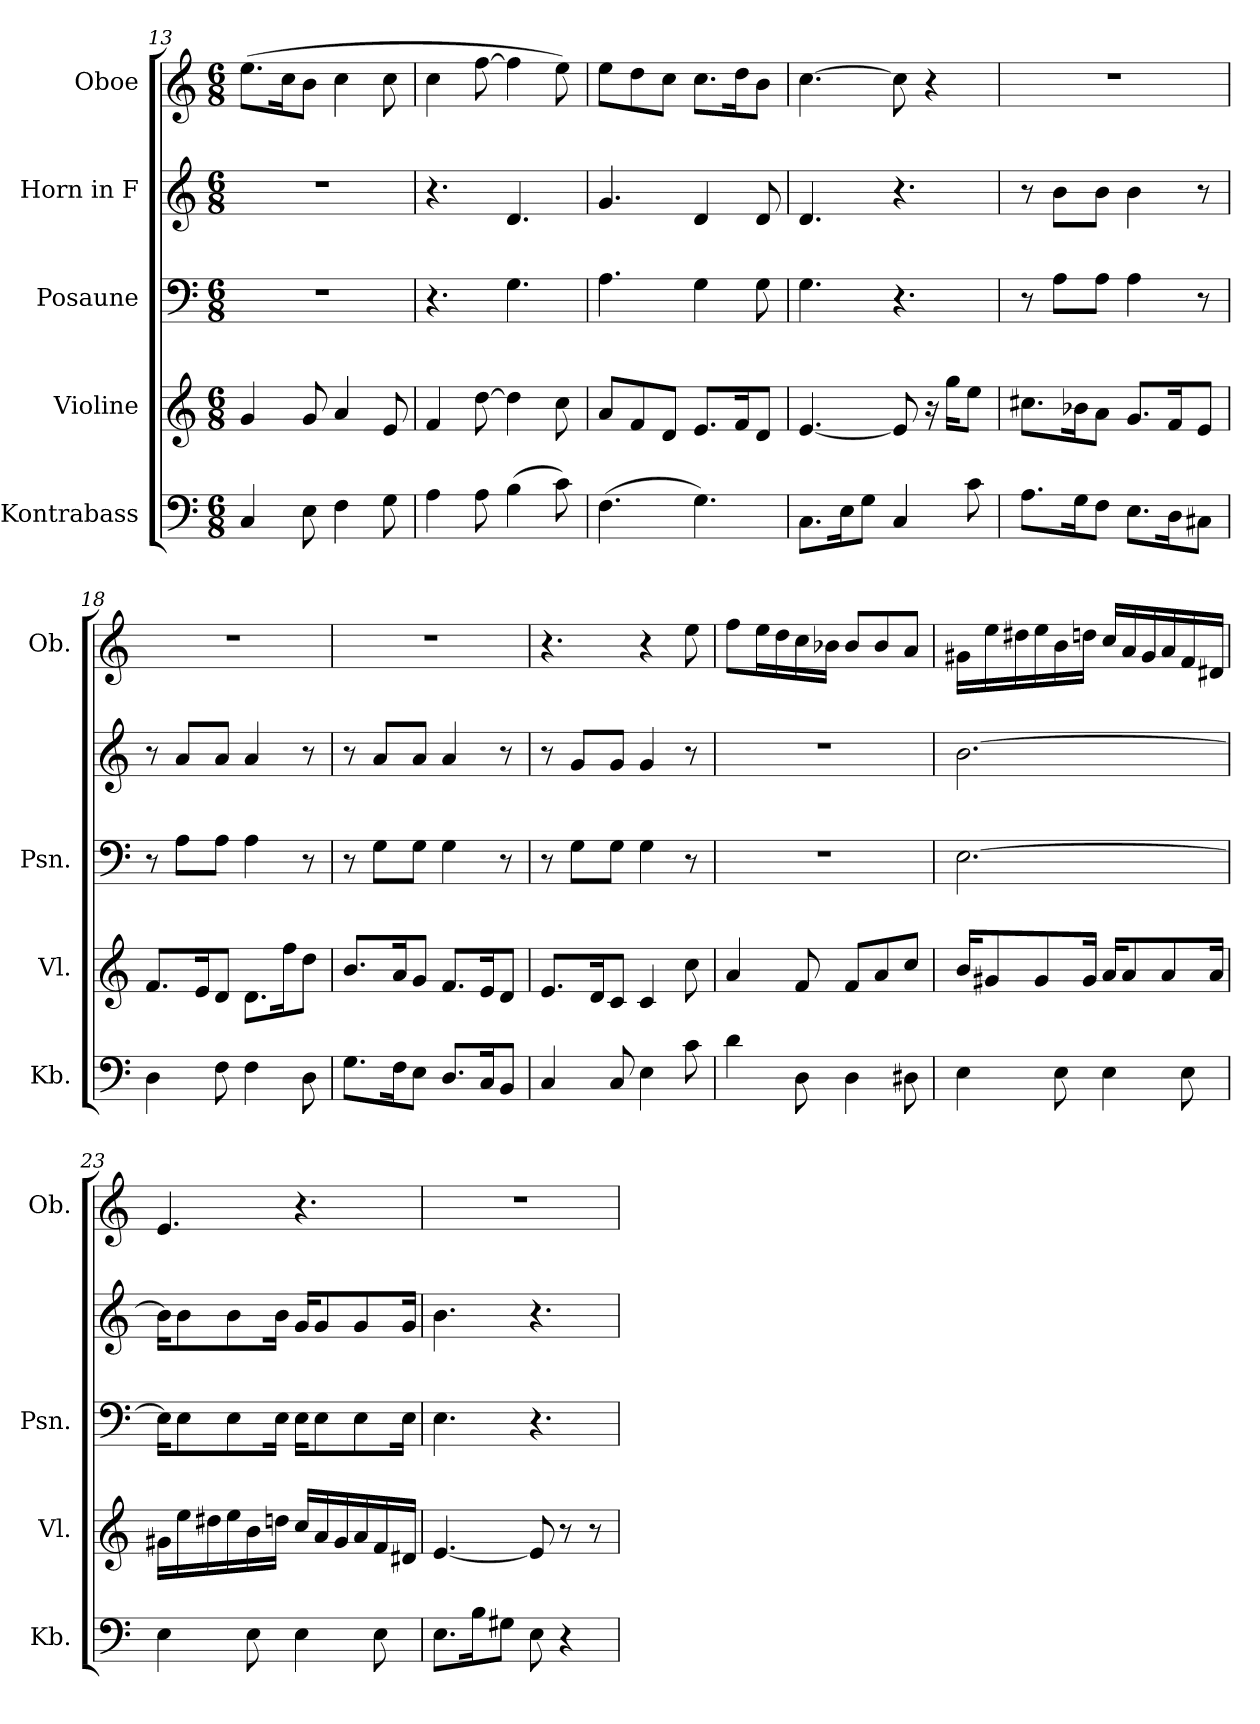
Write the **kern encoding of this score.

**kern	**kern	**kern	**kern	**kern
*part5	*part4	*part3	*part2	*part1
*staff5	*staff4	*staff3	*staff2	*staff1
*I"Kontrabass	*I"Violine	*I"Posaune	*I"Horn in F	*I"Oboe
*I'Kb.	*I'Vl.	*I'Psn.	*	*I'Ob.
!!LO:PB:g=z
*clefF4	*clefG2	*clefF4	*clefG2	*clefG2
*ITrd7c12	*	*	*ITrd4c7	*
*k[]	*k[]	*k[]	*k[b-]	*k[]
*M6/8	*M6/8	*M6/8	*M6/8	*M6/8
=13	=13	=13	=13	=13
4CC/	4g/	2.r	2.r	(8.ee\L
.	.	.	.	16cc\K
8EE\	8g/	.	.	8b\J
4FF\	4a/	.	.	4cc\
8GG\	8e/	.	.	8cc\
=14	=14	=14	=14	=14
4AA\	4f/	4.r	4.r	4cc\
8AA\	[8dd\	.	.	[8ff\
(4BB\	4dd\]	4.G\	4.G/	4ff\]
8C\)	8cc\	.	.	8ee\)
=15	=15	=15	=15	=15
(4.FF\	8a/L	4.A\	4.c/	8ee\L
.	8f/	.	.	8dd\
.	8d/J	.	.	8cc\J
4.GG\)	8.e/L	4G\	4G/	8.cc\L
.	16f/K	.	.	16dd\K
.	8d/J	8G\	8G/	8b\J
=16	=16	=16	=16	=16
8.CC\L	[4.e/	4.G\	4.G/	[4.cc\
16EE\K	.	.	.	.
8GG\J	.	.	.	.
4CC/	8e/]	4.r	4.r	8cc\]
.	16r	.	.	4r
.	16gg\KL	.	.	.
8C\	8ee\J	.	.	.
=17	=17	=17	=17	=17
8.AA\L	8.cc#X\L	8r	8r	2.r
.	.	8A\L	8e\L	.
16GG\K	16b-X\K	.	.	.
8FF\J	8a\J	8A\J	8e\J	.
8.EE\L	8.g/L	4A\	4e\	.
16DD\K	16f/K	.	.	.
8CC#X\J	8e/J	8r	8r	.
=18	=18	=18	=18	=18
4DD\	8.f/L	8r	8r	2.r
.	.	8A\L	8d/L	.
.	16e/K	.	.	.
8FF\	8d/J	8A\J	8d/J	.
4FF\	8.d\L	4A\	4d/	.
.	16ff\K	.	.	.
8DD\	8dd\J	8r	8r	.
!!LO:PB:g=z
=19	=19	=19	=19	=19
8.GG\L	8.b/L	8r	8r	2.r
.	.	8G\L	8d/L	.
16FF\K	16a/K	.	.	.
8EE\J	8g/J	8G\J	8d/J	.
8.DD/L	8.f/L	4G\	4d/	.
16CC/K	16e/K	.	.	.
8BBB/J	8d/J	8r	8r	.
=20	=20	=20	=20	=20
4CC/	8.e/L	8r	8r	4.r
.	.	8G\L	8c/L	.
.	16d/K	.	.	.
8CC/	8c/J	8G\J	8c/J	.
4EE\	4c/	4G\	4c/	4r
8C\	8cc\	8r	8r	8ee\
=21	=21	=21	=21	=21
4D\	4a/	2.r	2.r	8ff\L
.	.	.	.	16ee\L
.	.	.	.	16dd\
8DD\	8f/	.	.	16cc\
.	.	.	.	16b-X\JJ
4DD\	8f/L	.	.	8b-/L
.	8a/	.	.	8b-/
8DD#X\	8cc/J	.	.	8a/J
=22	=22	=22	=22	=22
4EE\	16b/KL	[2.E\	[2.e\	16g#X\LL
.	8g#X/	.	.	16ee\
.	.	.	.	16dd#X\
.	8g#/	.	.	16ee\
8EE\	.	.	.	16b\
.	16g#/Jk	.	.	16ddn\JJ
4EE\	16a/KL	.	.	16cc/LL
.	8a/	.	.	16a/
.	.	.	.	16g#/
.	8a/	.	.	16a/
8EE\	.	.	.	16f/
.	16a/Jk	.	.	16d#X/JJ
=23	=23	=23	=23	=23
4EE\	16g#X\LL	16E\KL]	16e\KL]	4.e/
.	16ee\	8E\	8e\	.
.	16dd#X\	.	.	.
.	16ee\	8E\	8e\	.
8EE\	16b\	.	.	.
.	16ddn\JJ	16E\Jk	16e\Jk	.
4EE\	16cc/LL	16E\KL	16c/KL	4.r
.	16a/	8E\	8c/	.
.	16g#/	.	.	.
.	16a/	8E\	8c/	.
8EE\	16f/	.	.	.
.	16d#X/JJ	16E\Jk	16c/Jk	.
!!LO:PB:g=z
=24	=24	=24	=24	=24
8.EE\L	[4.e/	4.E\	4.e\	2.r
16BB\K	.	.	.	.
8GG#X\J	.	.	.	.
8EE\	8e/]	4.r	4.r	.
4r	8r	.	.	.
.	8r	.	.	.
=	=	=	=	=
*-	*-	*-	*-	*-
